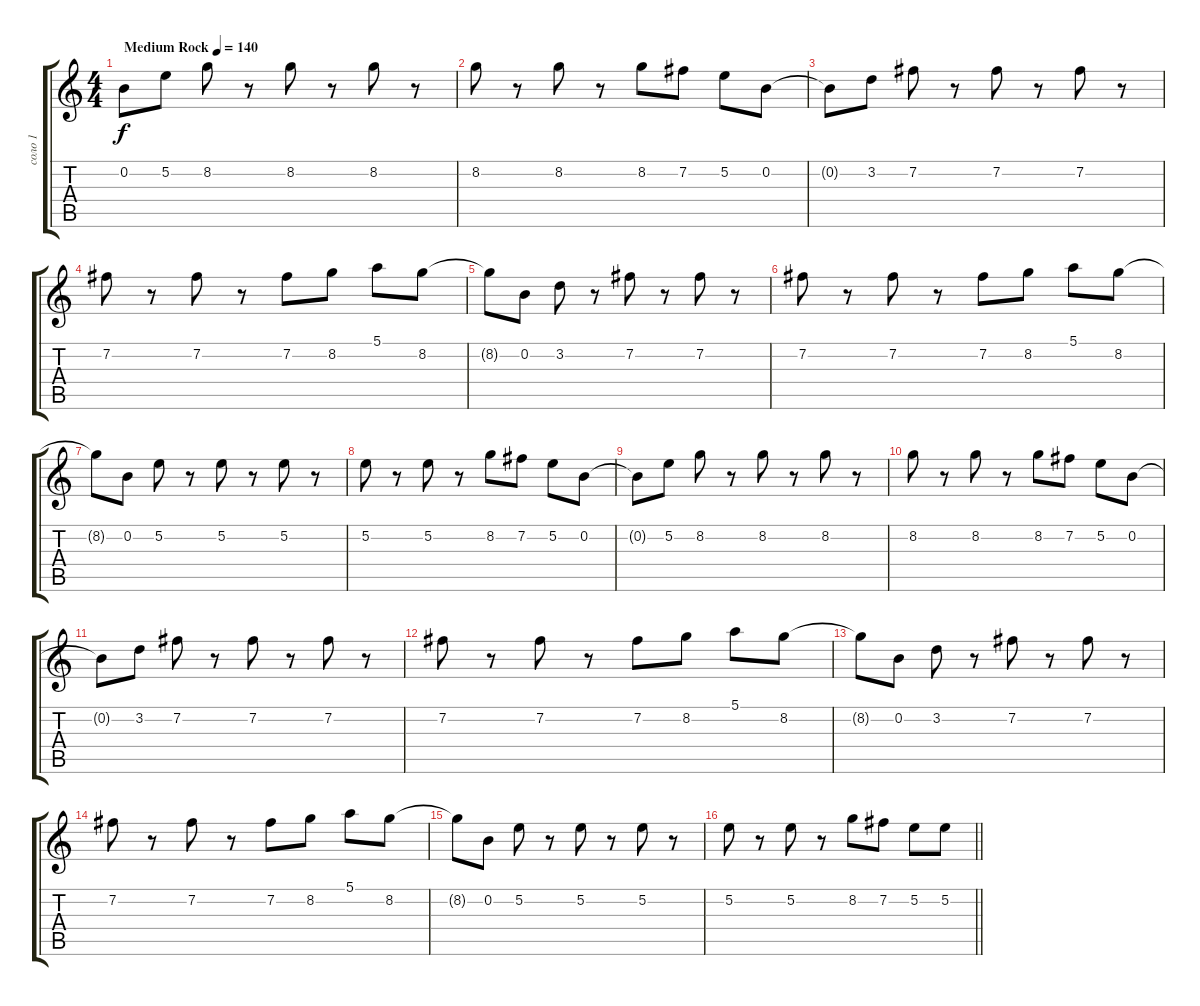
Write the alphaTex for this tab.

\track ("соло 1" "соло 1") {instrument overdrivenguitar}
\staff {score tabs}
\tuning (E4 B3 G3 D3 A2 E2) {hide}
\ts (4 4)
\tempo (140 "Medium Rock")
\clef g2
\ks c
0.2.8{dy f instrument overdrivenguitar} 5.2.8 8.2.8 r.8 8.2.8 r.8 8.2.8 r.8 |
8.2.8 r.8 8.2.8 r.8 8.2.8 7.2.8 5.2.8 0.2.8 |
0.2{t}.8 3.2.8 7.2.8 r.8 7.2.8 r.8 7.2.8 r.8 |
7.2.8 r.8 7.2.8 r.8 7.2.8 8.2.8 5.1.8 8.2.8 |
8.2{t}.8 0.2.8 3.2.8 r.8 7.2.8 r.8 7.2.8 r.8 |
7.2.8 r.8 7.2.8 r.8 7.2.8 8.2.8 5.1.8 8.2.8 |
8.2{t}.8 0.2.8 5.2.8 r.8 5.2.8 r.8 5.2.8 r.8 |
5.2.8 r.8 5.2.8 r.8 8.2.8 7.2.8 5.2.8 0.2.8 |
0.2{t}.8 5.2.8 8.2.8 r.8 8.2.8 r.8 8.2.8 r.8 |
8.2.8 r.8 8.2.8 r.8 8.2.8 7.2.8 5.2.8 0.2.8 |
0.2{t}.8 3.2.8 7.2.8 r.8 7.2.8 r.8 7.2.8 r.8 |
7.2.8 r.8 7.2.8 r.8 7.2.8 8.2.8 5.1.8 8.2.8 |
8.2{t}.8 0.2.8 3.2.8 r.8 7.2.8 r.8 7.2.8 r.8 |
7.2.8 r.8 7.2.8 r.8 7.2.8 8.2.8 5.1.8 8.2.8 |
8.2{t}.8 0.2.8 5.2.8 r.8 5.2.8 r.8 5.2.8 r.8 |
\barLineRight lightlight
5.2.8 r.8 5.2.8 r.8 8.2.8 7.2.8 5.2.8 5.2.8
